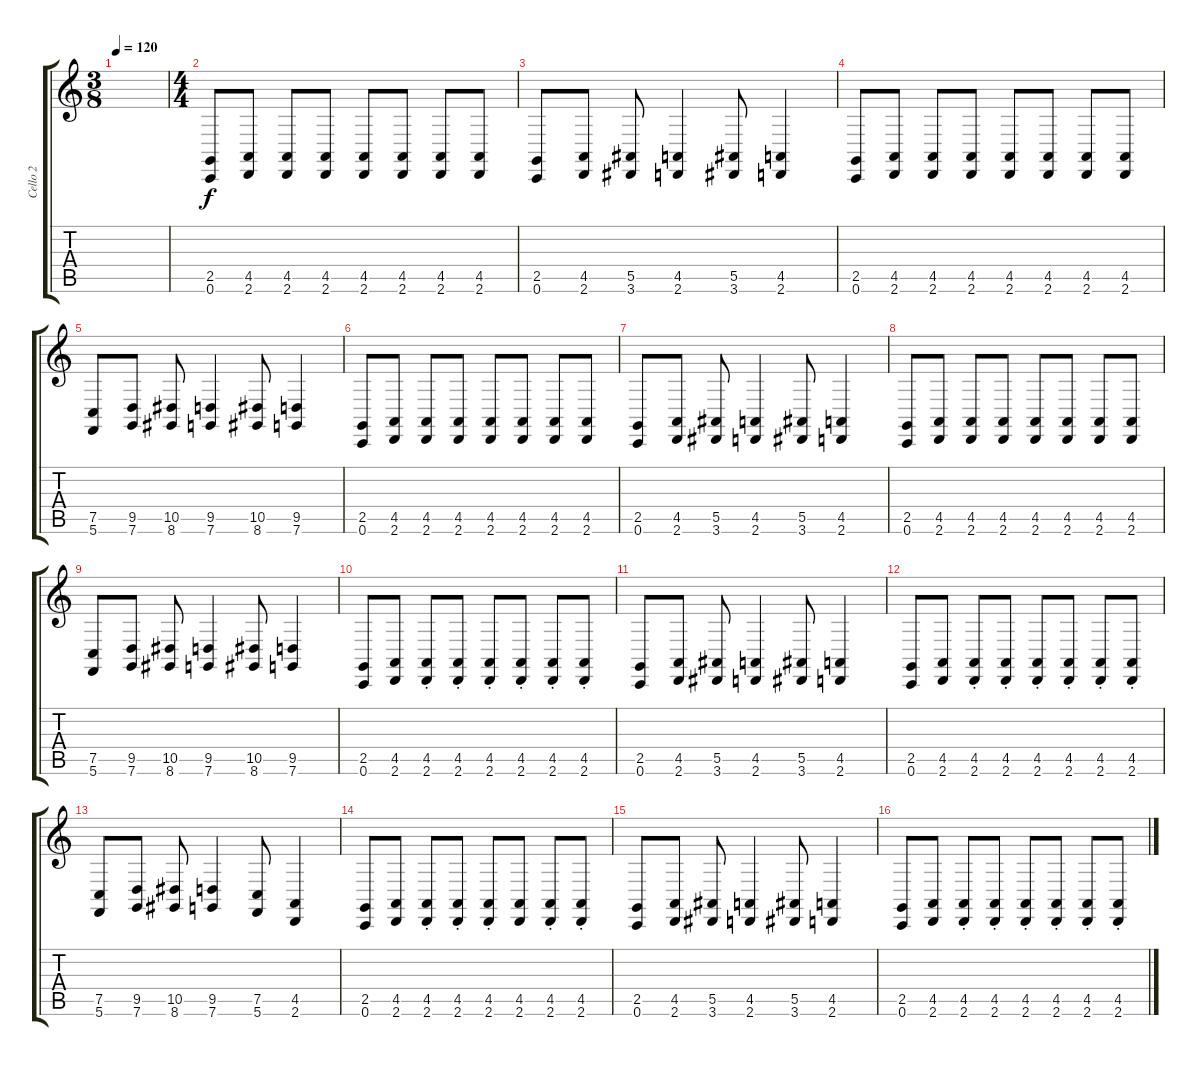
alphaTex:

\track ("Cello 2" "Cello 2") {instrument cello}
\staff {score tabs}
\tuning (C4 G3 Eb3 Bb2 F2 C2) {hide}
\ts (3 8)
\tempo 120
\clef g2
\ks c
|
\ts (4 4)
(2.5 0.6).8 (4.5 2.6).8 (4.5 2.6).8 (4.5 2.6).8 (4.5 2.6).8 (4.5 2.6).8 (4.5 2.6).8 (4.5 2.6).8 |
(2.5 0.6).8 (4.5 2.6).8 (5.5 3.6).8 (4.5 2.6).4 (5.5 3.6).8 (4.5 2.6).4 |
(2.5 0.6).8 (4.5 2.6).8 (4.5 2.6).8 (4.5 2.6).8 (4.5 2.6).8 (4.5 2.6).8 (4.5 2.6).8 (4.5 2.6).8 |
(7.5 5.6).8 (9.5 7.6).8 (10.5 8.6).8 (9.5 7.6).4 (10.5 8.6).8 (9.5 7.6).4 |
(2.5 0.6).8 (4.5 2.6).8 (4.5 2.6).8 (4.5 2.6).8 (4.5 2.6).8 (4.5 2.6).8 (4.5 2.6).8 (4.5 2.6).8 |
(2.5 0.6).8 (4.5 2.6).8 (5.5 3.6).8 (4.5 2.6).4 (5.5 3.6).8 (4.5 2.6).4 |
(2.5 0.6).8 (4.5 2.6).8 (4.5 2.6).8 (4.5 2.6).8 (4.5 2.6).8 (4.5 2.6).8 (4.5 2.6).8 (4.5 2.6).8 |
(7.5 5.6).8 (9.5 7.6).8 (10.5 8.6).8 (9.5 7.6).4 (10.5 8.6).8 (9.5 7.6).4 |
(2.5 0.6).8{instrument cello} (4.5 2.6).8 (4.5{st} 2.6{st}).8 (4.5{st} 2.6{st}).8 (4.5{st} 2.6{st}).8 (4.5{st} 2.6{st}).8 (4.5{st} 2.6{st}).8 (4.5{st} 2.6{st}).8 |
(2.5 0.6).8 (4.5 2.6).8 (5.5 3.6).8 (4.5 2.6).4 (5.5 3.6).8 (4.5 2.6).4 |
(2.5 0.6).8 (4.5 2.6).8 (4.5{st} 2.6{st}).8 (4.5{st} 2.6{st}).8 (4.5{st} 2.6{st}).8 (4.5{st} 2.6{st}).8 (4.5{st} 2.6{st}).8 (4.5{st} 2.6{st}).8 |
(7.5 5.6).8 (9.5 7.6).8 (10.5 8.6).8 (9.5 7.6).4 (7.5 5.6).8 (4.5 2.6).4 |
(2.5 0.6).8 (4.5 2.6).8 (4.5{st} 2.6{st}).8 (4.5{st} 2.6{st}).8 (4.5{st} 2.6{st}).8 (4.5 2.6).8 (4.5{st} 2.6{st}).8 (4.5{st} 2.6{st}).8 |
(2.5 0.6).8 (4.5 2.6).8 (5.5 3.6).8 (4.5 2.6).4 (5.5 3.6).8 (4.5 2.6).4 |
(2.5 0.6).8 (4.5 2.6).8 (4.5{st} 2.6{st}).8 (4.5{st} 2.6{st}).8 (4.5{st} 2.6{st}).8 (4.5{st} 2.6{st}).8 (4.5{st} 2.6{st}).8 (4.5{st} 2.6{st}).8
